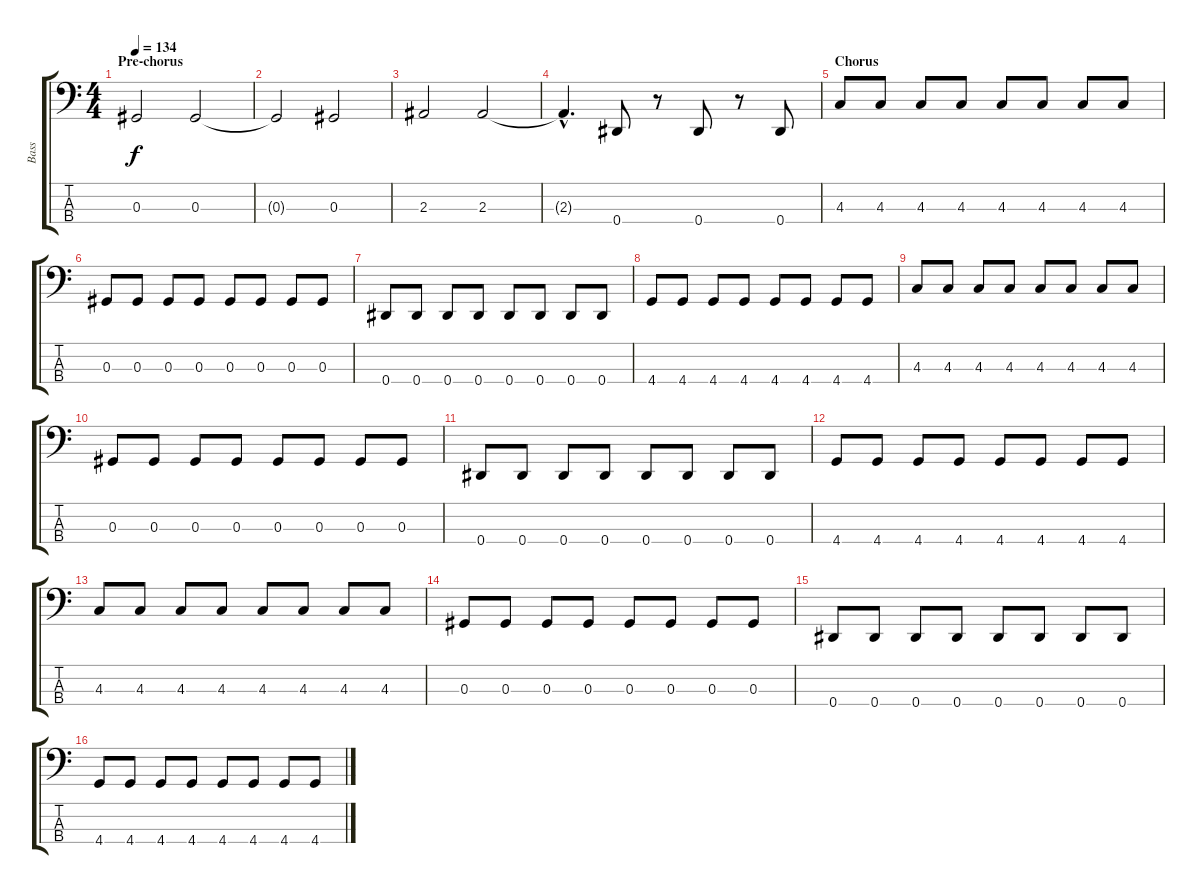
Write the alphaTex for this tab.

\track ("Bass" "Bass") {instrument electricbasspick}
\staff {score tabs}
\tuning (Gb2 Db2 Ab1 Eb1) {hide}
\ts (4 4)
\section ("" "Pre-chorus")
\tempo 134
\clef f4
\ks c
0.3.2{dy f} 0.3.2 |
0.3{t}.2 0.3.2 |
2.3.2 2.3.2 |
2.3{hac t}.4{d} 0.4.8 r.8 0.4.8 r.8 0.4.8 |
\section ("" "Chorus")
4.3.8 4.3.8 4.3.8 4.3.8 4.3.8 4.3.8 4.3.8 4.3.8 |
0.3.8 0.3.8 0.3.8 0.3.8 0.3.8 0.3.8 0.3.8 0.3.8 |
0.4.8 0.4.8 0.4.8 0.4.8 0.4.8 0.4.8 0.4.8 0.4.8 |
4.4.8 4.4.8 4.4.8 4.4.8 4.4.8 4.4.8 4.4.8 4.4.8 |
4.3.8 4.3.8 4.3.8 4.3.8 4.3.8 4.3.8 4.3.8 4.3.8 |
0.3.8 0.3.8 0.3.8 0.3.8 0.3.8 0.3.8 0.3.8 0.3.8 |
0.4.8 0.4.8 0.4.8 0.4.8 0.4.8 0.4.8 0.4.8 0.4.8 |
4.4.8 4.4.8 4.4.8 4.4.8 4.4.8 4.4.8 4.4.8 4.4.8 |
\section ("" "")
4.3.8 4.3.8 4.3.8 4.3.8 4.3.8 4.3.8 4.3.8 4.3.8 |
0.3.8 0.3.8 0.3.8 0.3.8 0.3.8 0.3.8 0.3.8 0.3.8 |
0.4.8 0.4.8 0.4.8 0.4.8 0.4.8 0.4.8 0.4.8 0.4.8 |
4.4.8 4.4.8 4.4.8 4.4.8 4.4.8 4.4.8 4.4.8 4.4.8
